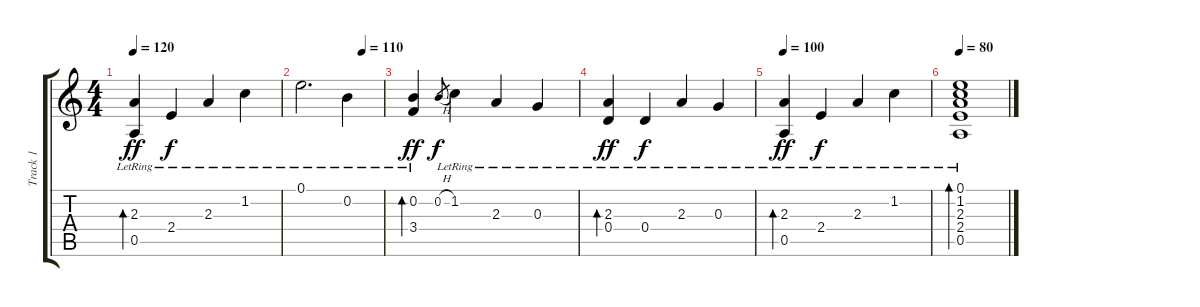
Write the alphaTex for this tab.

\track ("Track 1" "Track 1") {instrument acousticguitarnylon}
\staff {score tabs}
\tuning (E4 B3 G3 D3 A2 E2) {hide}
\ts (4 4)
\tempo 120
\clef g2
\ks c
(2.3{lr} 0.5{lr}).4{bd 240 dy ff} 2.4{lr}.4{dy f} 2.3{lr}.4 1.2{lr}.4 |
\tempo (110 0.75)
0.1{lr}.2{d} 0.2{lr}.4 |
(0.2{lr} 3.4{lr}).4{bd 240 dy ff} 0.2{h}.8{gr dy f} 1.2{lr}.4 2.3{lr}.4 0.3{lr}.4 |
(2.3{lr} 0.4{lr}).4{bd 240 dy ff} 0.4{lr}.4{dy f} 2.3{lr}.4 0.3{lr}.4 |
\tempo 100
(2.3{lr} 0.5{lr}).4{bd 240 dy ff} 2.4{lr}.4{dy f} 2.3{lr}.4 1.2{lr}.4 |
\tempo 80
(0.1 1.2 2.3{lr} 2.4 0.5).1{bd 480}
